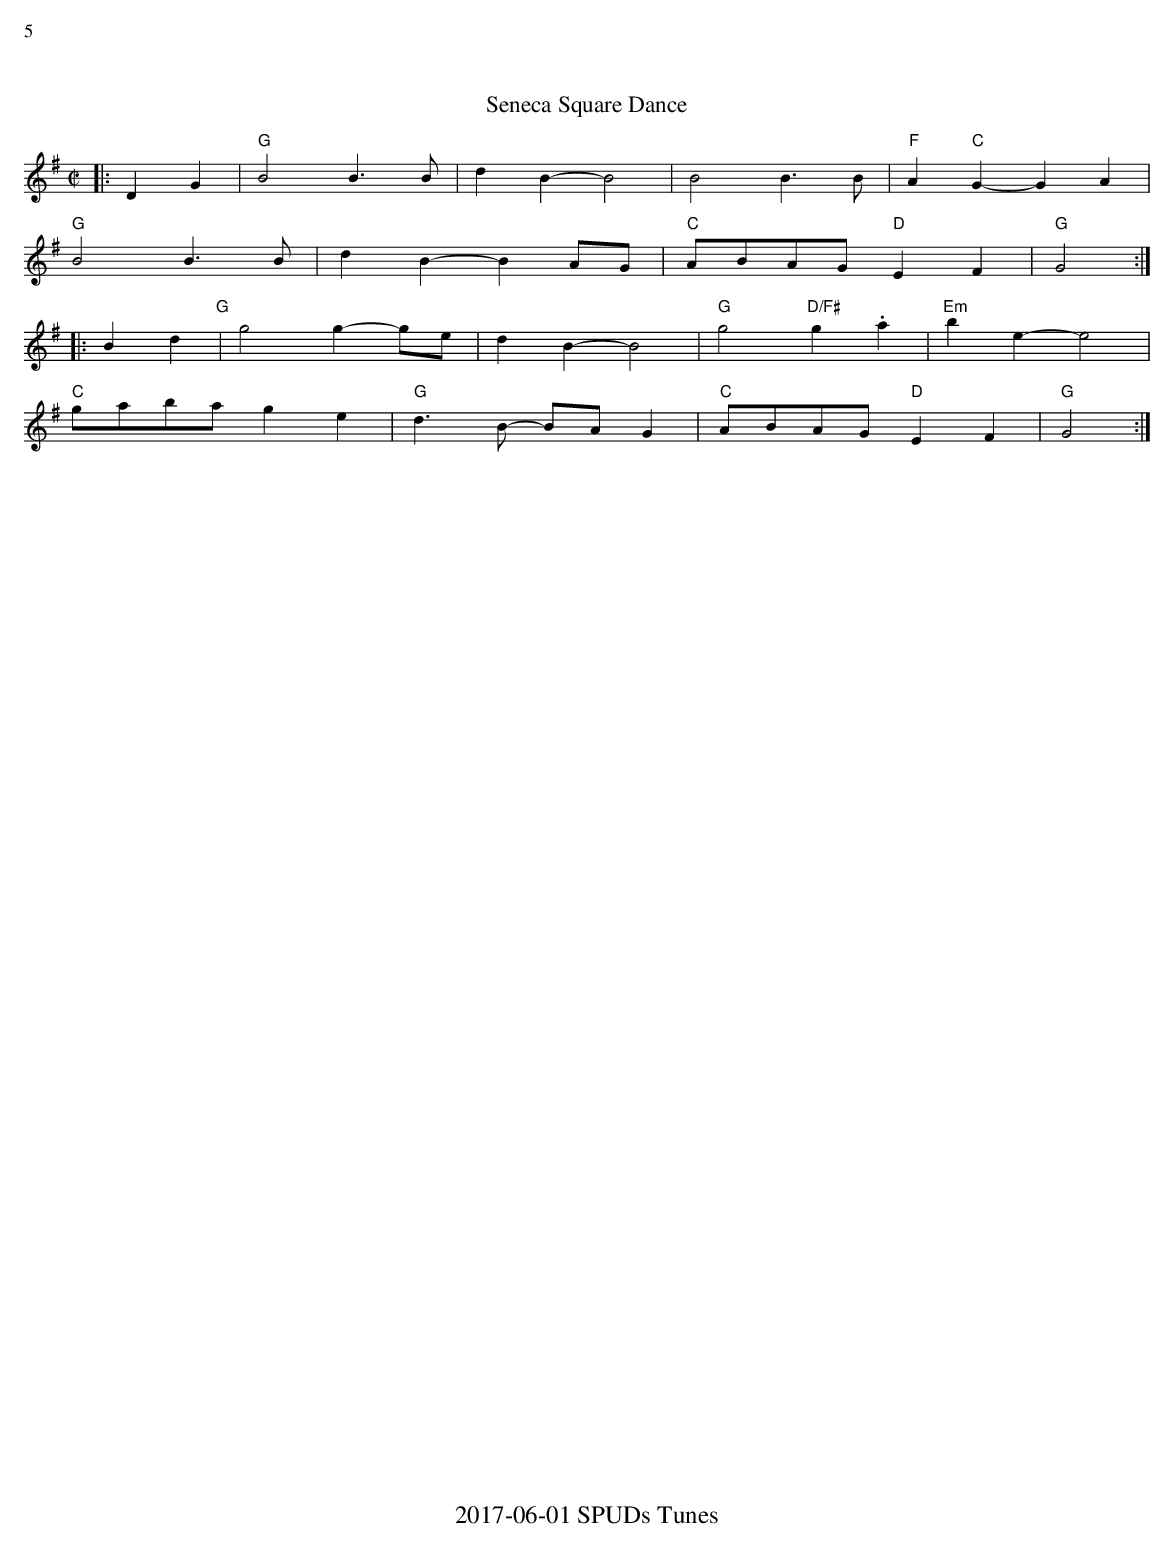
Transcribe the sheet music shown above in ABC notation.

X:1
%%text 5
T:Seneca Square Dance
M:C|
L:1/4
K:G
|:D G |"G"B2 B>B |d B-B2 | B2 B>B | "F" A "C" G-G A|
"G"B2 B>B |d B-B A/G/ |"C" A/B/A/G/ "D" E F | "G" G2 :|
|: B d "G" |g2 g-g/e/ | d B-B2 | "G"g2 "D/F#" g.a | "Em" b e-e2|
"C" g/a/b/a/ g e| "G" d>B- B/A/ G | "C" A/B/A/G/ "D" E F | "G"G2 :|
